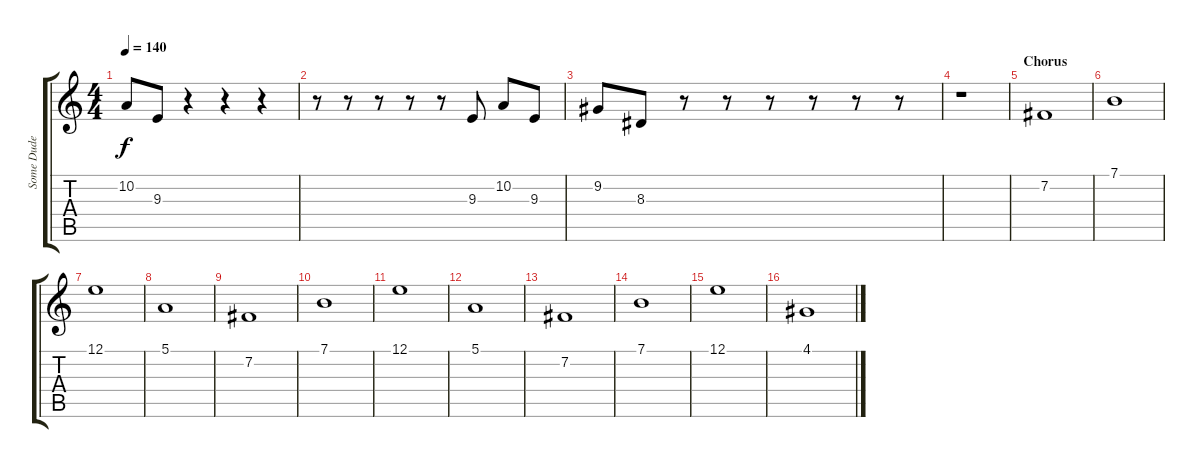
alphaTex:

\track ("Some Dude II (Strings)" "Some Dude ") {instrument stringensemble1}
\staff {score tabs}
\tuning (E4 B3 G3 D3 A2 E2) {hide}
\ts (4 4)
\tempo 140
\clef g2
\ks c
10.2.8{dy f} 9.3.8 r.4 r.4 r.4 |
r.8 r.8 r.8 r.8 r.8 9.3.8 10.2.8 9.3.8 |
9.2.8 8.3.8 r.8 r.8 r.8 r.8 r.8 r.8 |
r.1 |
\section ("" "Chorus")
7.2.1 |
7.1.1 |
12.1.1 |
5.1.1 |
7.2.1 |
7.1.1 |
12.1.1 |
5.1.1 |
7.2.1 |
7.1.1 |
12.1.1 |
4.1.1
